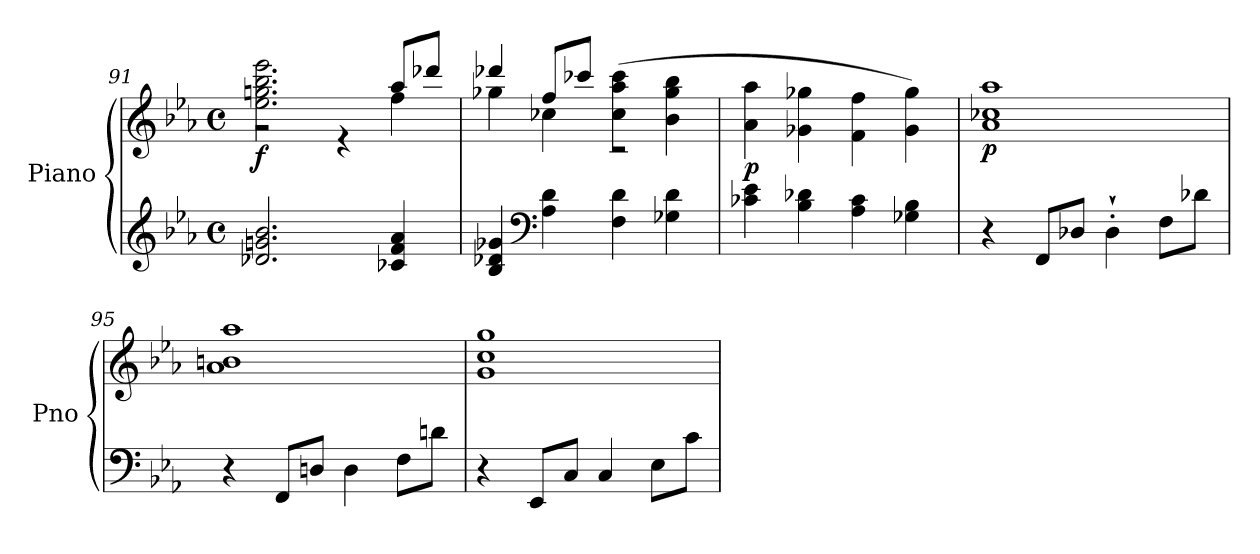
**kern	**kern	**dynam
*part1	*part1	*part1
*staff2	*staff1	*staff1/2
*I"Piano	*	*
*I'Pno	*	*
*clefG2	*clefG2	*
*k[b-e-a-]	*k[b-e-a-]	*
*M4/4	*M4/4	*
*met(c)	*met(c)	*
=91	=91	=91
*	*^	*
!	!	!	!LO:DY:b
2.d-X/ 2.gn/ 2.b-/	2.ee-\ 2.ggn\ 2.bb-\ 2.eee-\	2r	f
.	.	4r	.
4c-X/ 4f/ 4a-/	(>8aa-/L	4ff\	.
.	8ddd-X/J)	.	.
!!LO:LB:g=z	!!
=92	=92	=92	=92
4B-/ 4d-X/ 4g-X/	4ddd-X/	4gg-X\	.
*clefF4	*	*	*
4A-\ 4d-\	(>8ff/L	4cc-X\	.
.	8ccc-X/J)	.	.
4F\ 4d-\	(>4cc-\ 4aa-\ 4ccc-\	2r	.
4G-X\ 4d-\	4b-\ 4gg-\ 4bb-\	.	.
*	*v	*v	*
=93	=93	=93
!	!	!LO:DY:b
4c-X\ 4e-\	4a-\ 4aa-\	p
4B-\ 4d-X\	4g-X\ 4gg-X\	.
4A-\ 4c-\	4f\ 4ff\	.
4G-X\ 4B-\	4g-\ 4gg-\)	.
=94	=94	=94
!	!	!LO:DY:b
4r	1a- 1cc-X 1aa-	p
8FF/L	.	.
8D-X/J	.	.
4D-'`\	.	.
8F\L	.	.
8d-X\J	.	.
=95	=95	=95
4r	1a- 1bn 1aa-	.
8FF/L	.	.
8Dn/J	.	.
4D\	.	.
8F\L	.	.
8dn\J	.	.
=96	=96	=96
4r	1g 1cc 1gg	.
8EE-/L	.	.
8C/J	.	.
4C/	.	.
8E-\L	.	.
8c\J	.	.
=	=	=
*-	*-	*-
